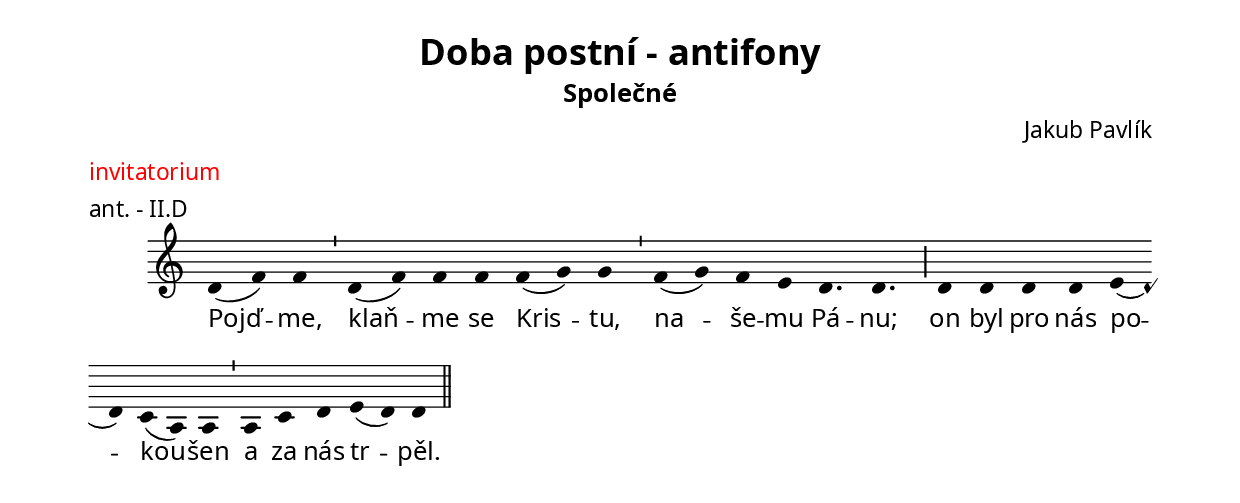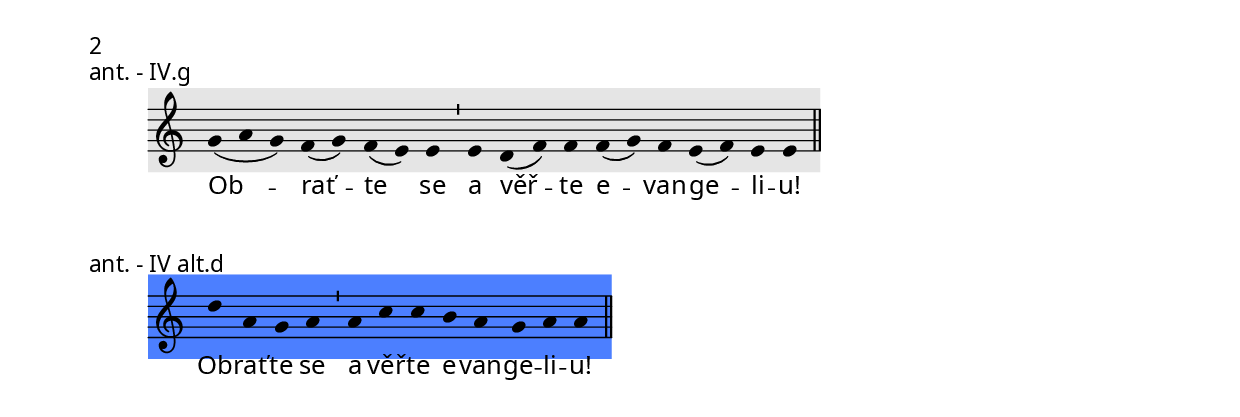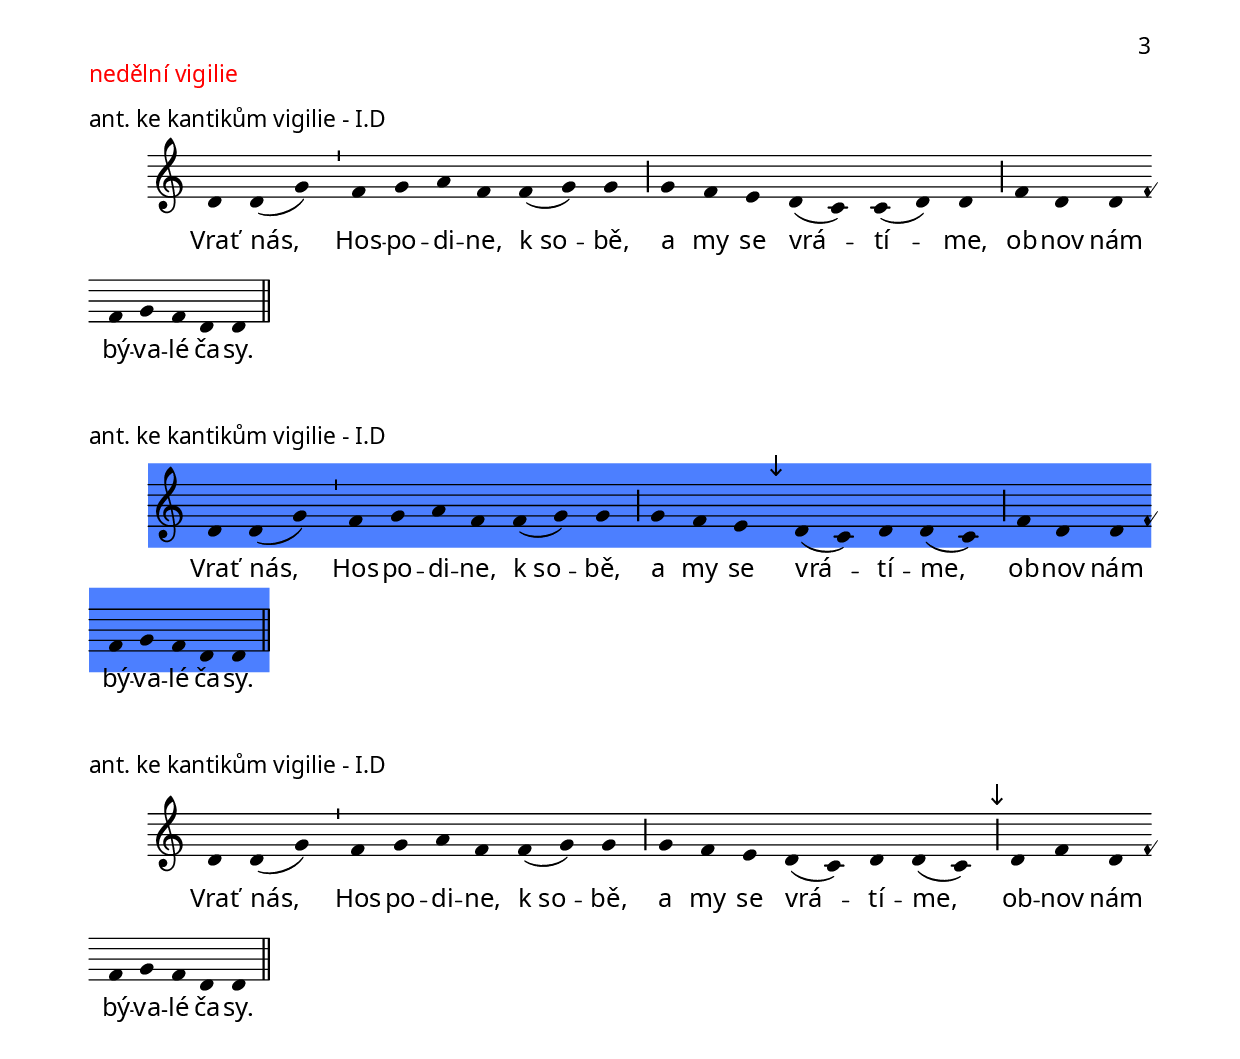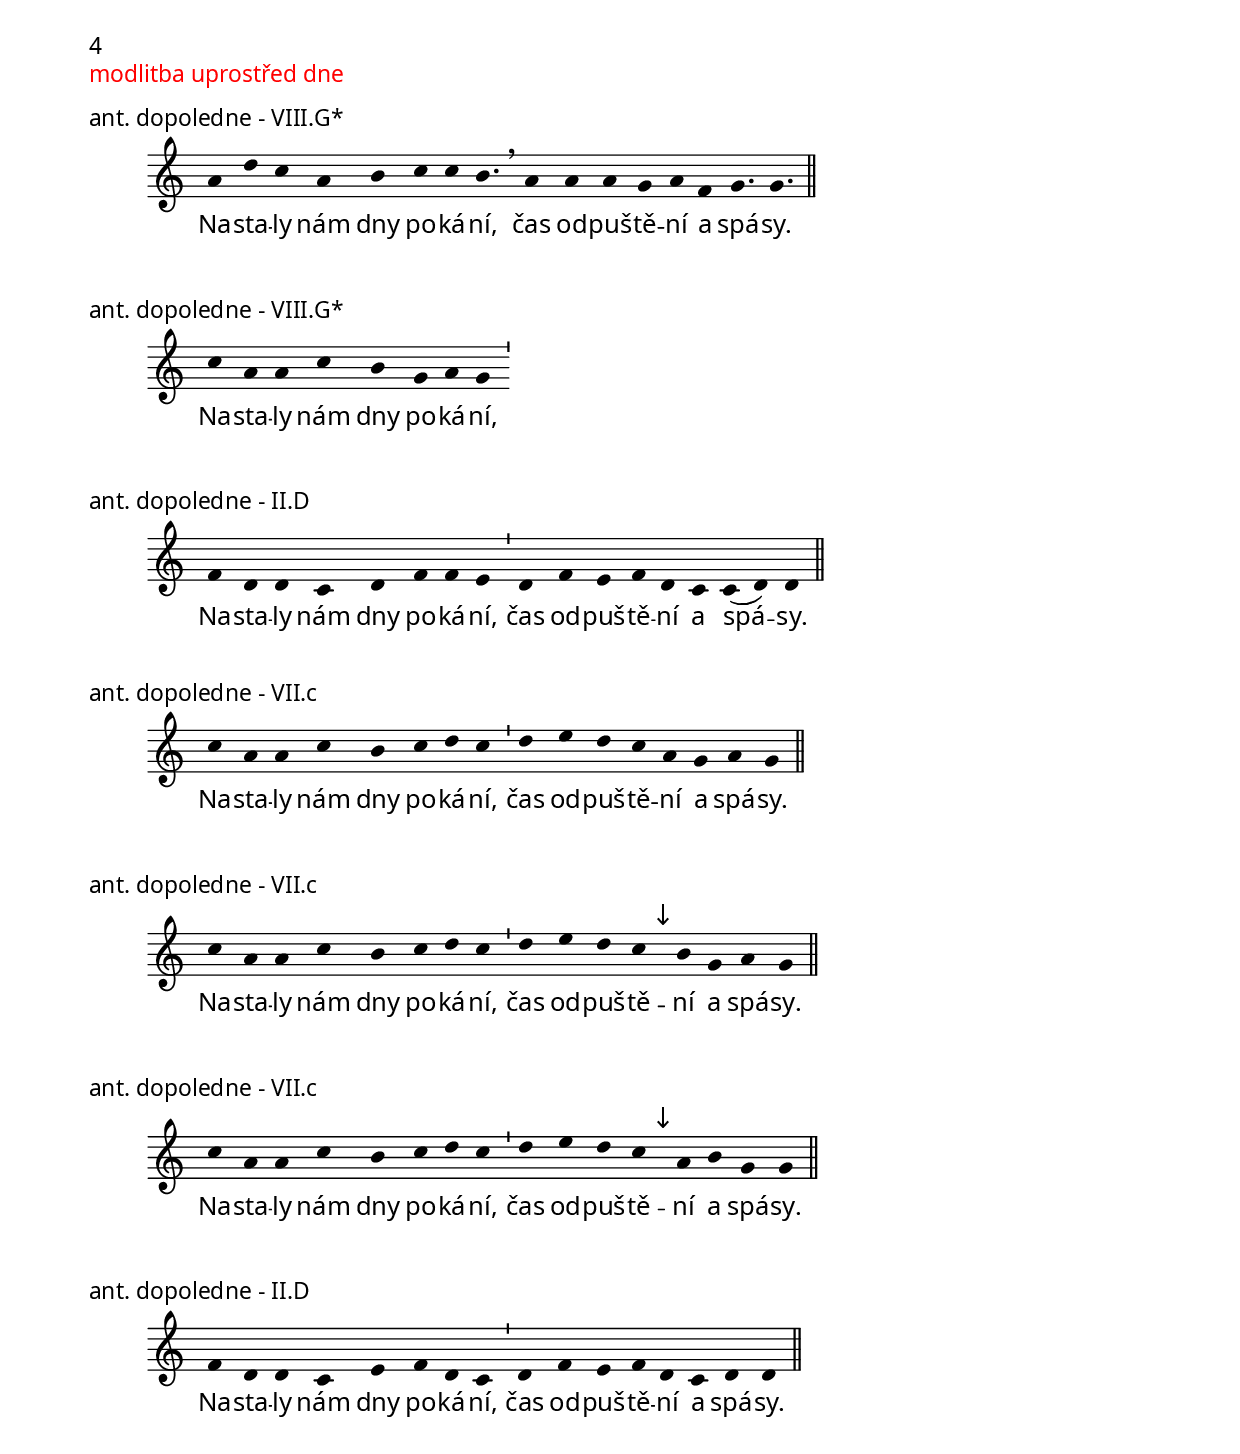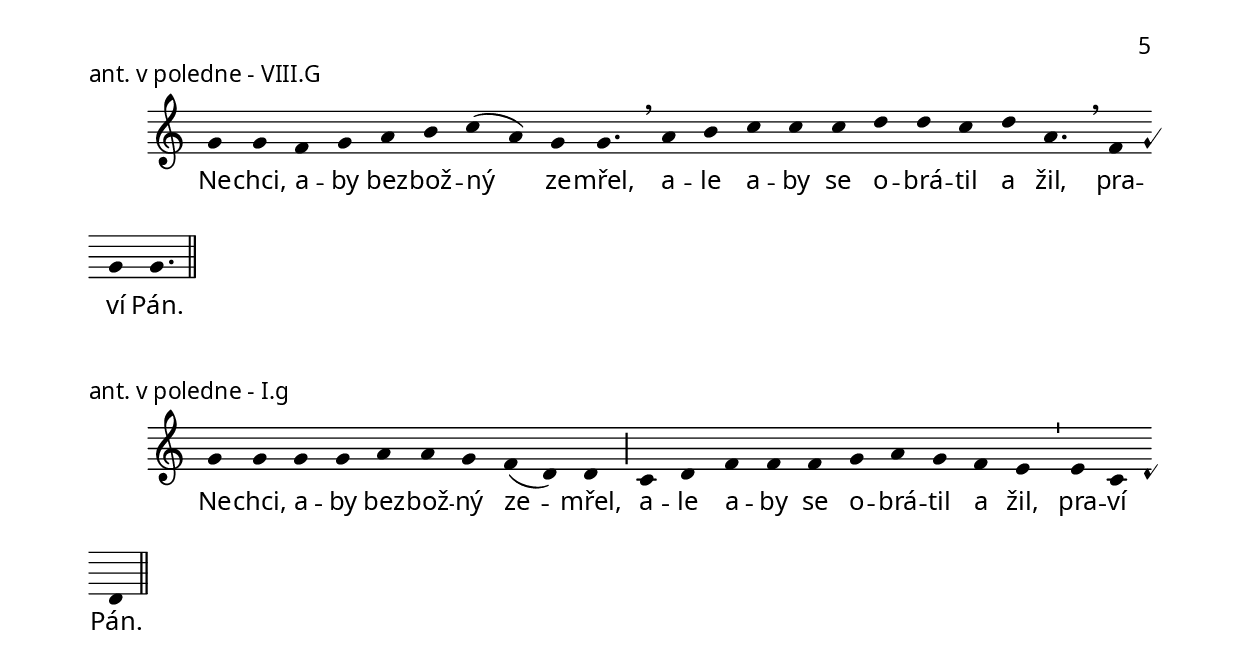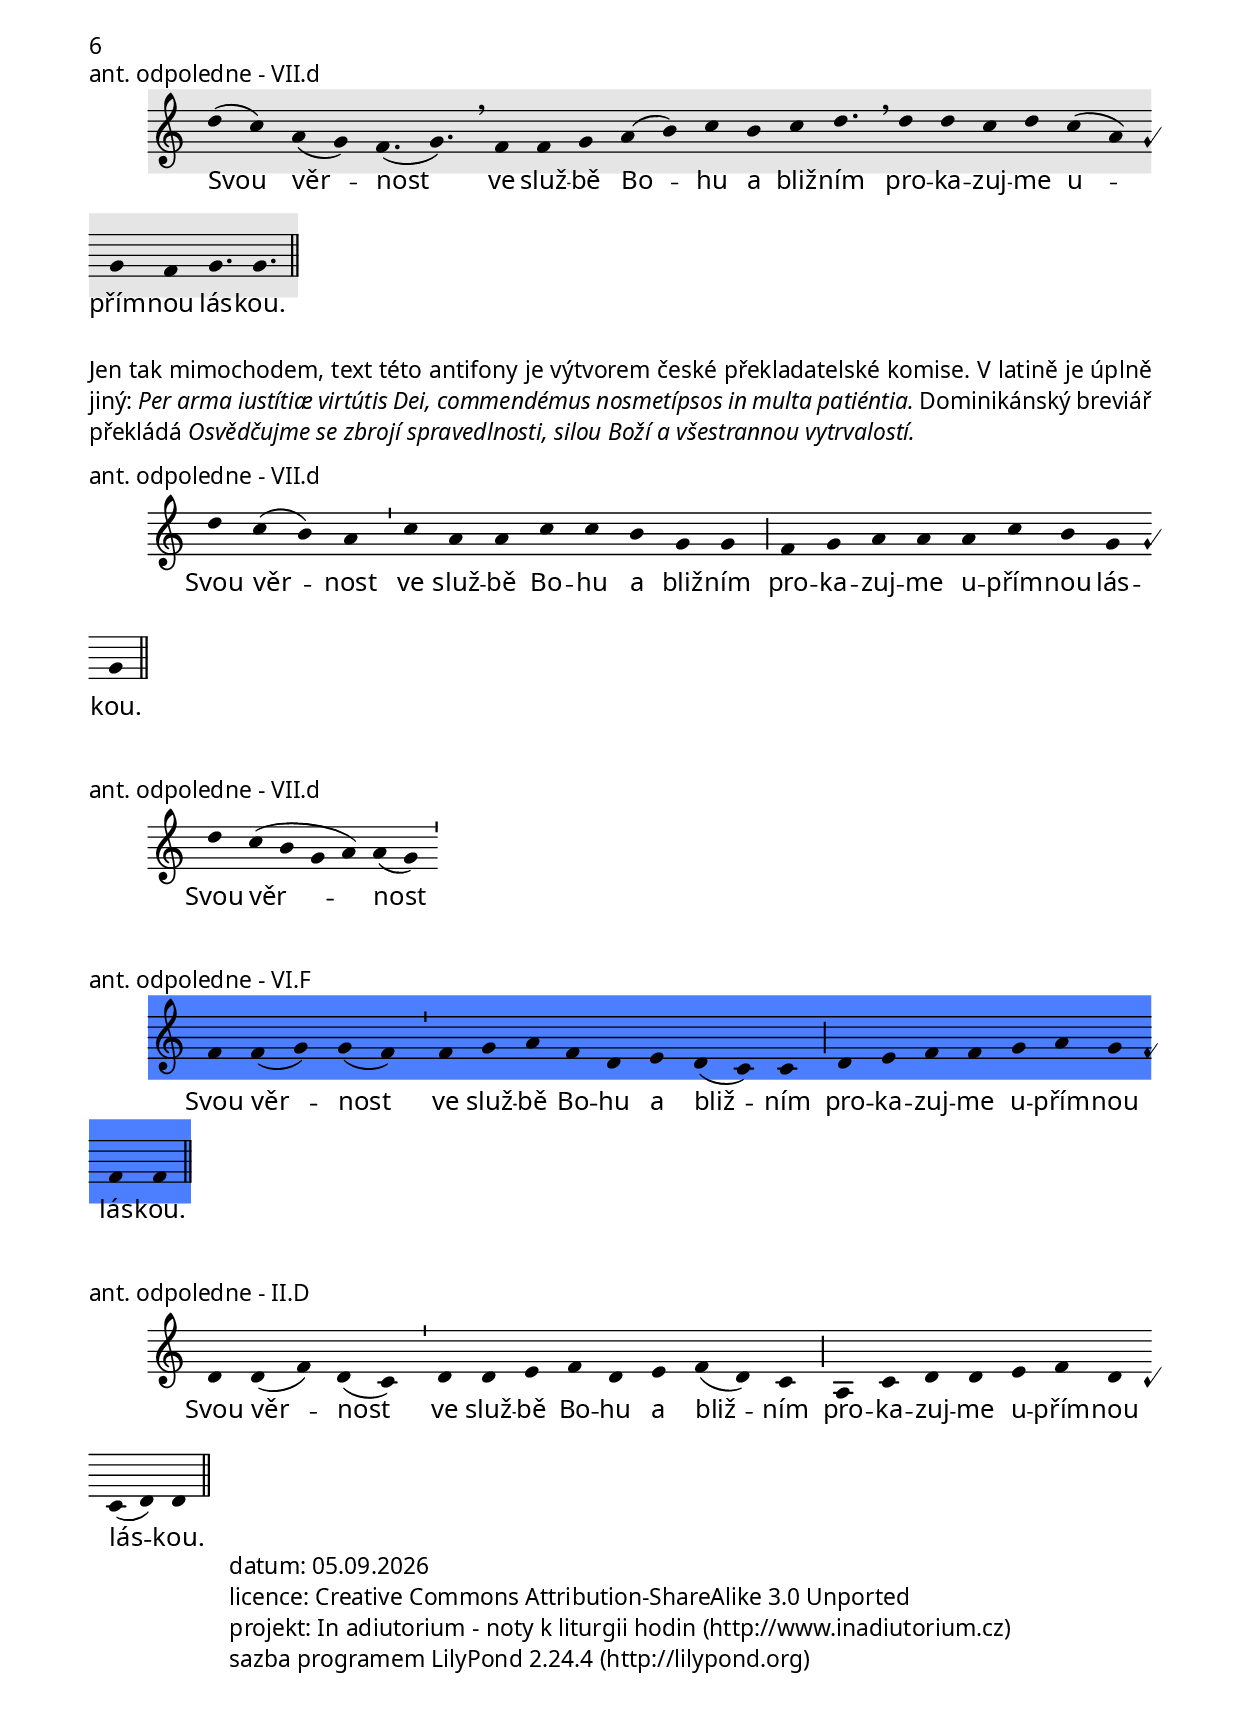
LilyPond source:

\version "2.14.2"

\header {
  title = "Doba postní - antifony"
  composer = "Jakub Pavlík"
}

\include "spolecne.ly"

\bookpart {
  \header {
    subtitle = "Společné"
  }

  \markup {\nadpisHodinka {"invitatorium"}}

  \score {
    \relative c' {
      \choralniRezim
      d4( f) f \barMin
      d( f) f f f( g) g \barMin f( g) f e d4. d \barMaior
      d4 d d d e( d) c( a) a \barMin a c d e( d) d \barFinalis
    }
    \addlyrics {
      Pojď -- me,
      klaň -- me se Kris -- tu, na -- še -- mu Pá -- nu;
      on byl pro nás po -- kou -- šen a za nás tr -- pěl.
    }
    \header {
      quid = "ant."
      modus = "II"
      differentia = "D"
      psalmus = ""
      id = ""
      fons = "Z antifon pro Svatý týden."
      piece = \markup {\sestavTitulekBezZalmu}
    }
  }

  \pageBreak

  \score {
    \relative c'' {
      \zvyraznovacSedy
      \choralniRezim
      g( a g) f( g) f( e) e \barMin
      e d( f) f f( g) f e( f) e e \barFinalis
    }
    \addlyrics {
      Ob -- rať -- te se
      a věř -- te e -- van -- ge -- li -- u!
    }
    \header {
      quid = "ant."
      modus = "IV"
      differentia = "g"
      psalmus = ""
      id = ""
      piece = \markup {\sestavTitulekBezZalmu}
    }
  }

  \score {
    \relative c'' {
      \zvyraznovacModry
      \choralniRezim
      d4 a g a \barMin
      a c c b a g a a \barFinalis
    }
    \addlyrics {
      Ob -- rať -- te se
      a věř -- te e -- van -- ge -- li -- u!
    }
    \header {
      quid = "ant."
      modus = "IV alt"
      differentia = "d"
      psalmus = ""
      id = ""
      piece = \markup {\sestavTitulekBezZalmu}
    }
  }

  \pageBreak

  \markup {\nadpisHodinka {"nedělní vigilie"}}

  \score {
    \relative c' {
      \choralniRezim
      d4 d( g) \barMin f g a f f( g) g \barMaior
      g f e d( c) c( d) d \barMaior
      f d d f g f d d \barFinalis
    }
    \addlyrics {
      Vrať nás, Hos -- po -- di -- ne, k_so -- bě,
      a my se vrá -- tí -- me,
      ob -- nov nám bý -- va -- lé ča -- sy.
    }
    \header {
      quid = "ant. ke kantikům vigilie"
      modus = "I"
      differentia = "D"
      psalmus = ""
      id = "mv-avig"
      piece = \markup {\sestavTitulekBezZalmu}
    }
  }

  \score {
    \relative c' {
      \zvyraznovacModry
      \choralniRezim
      d4 d( g) \barMin f g a f f( g) g \barMaior
      g f e \mark\sipka d( c) d d( c) \barMaior
      f d d f g f d d \barFinalis
    }
    \addlyrics {
      Vrať nás, Hos -- po -- di -- ne, k_so -- bě,
      a my se vrá -- tí -- me,
      ob -- nov nám bý -- va -- lé ča -- sy.
    }
    \header {
      quid = "ant. ke kantikům vigilie"
      modus = "I"
      differentia = "D"
      psalmus = ""
      id = "mv-avig"
      piece = \markup {\sestavTitulekBezZalmu}
    }
  }

  \score {
    \relative c' {
      \choralniRezim
      d4 d( g) \barMin f g a f f( g) g \barMaior
      g f e d( c) d d( c) \barMaior
      \mark\sipka d f d f g f d d \barFinalis
    }
    \addlyrics {
      Vrať nás, Hos -- po -- di -- ne, k_so -- bě,
      a my se vrá -- tí -- me,
      ob -- nov nám bý -- va -- lé ča -- sy.
    }
    \header {
      quid = "ant. ke kantikům vigilie"
      modus = "I"
      differentia = "D"
      psalmus = ""
      id = "mv-avig"
      piece = \markup {\sestavTitulekBezZalmu}
    }
  }

  \pageBreak

  \markup {\nadpisHodinka {"modlitba uprostřed dne"}}

  \score {
    \relative c'' {
      \choralniRezim

      a4 d c a b c c b4. \breathe a4 a a g a f g4. g \bar "||"
    }
    \addlyrics {
      Na -- sta -- ly nám dny po -- ká -- ní, čas od -- puš -- tě -- ní a spá -- sy.
    }
    \header {
      quid = "ant. dopoledne"
      modus = "VIII"
      differentia = "G*"
      psalmus = ""
      id = ""
      piece = \markup {\sestavTitulekBezZalmu}
    }
  }

  \score {
    \relative c'' {
      \choralniRezim

      c4 a a c b g a g \barMin

    }
    \addlyrics {
      Na -- sta -- ly nám dny po -- ká -- ní,
      čas od -- puš -- tě -- ní a spá -- sy.
    }
    \header {
      quid = "ant. dopoledne"
      modus = "VIII"
      differentia = "G*"
      psalmus = ""
      id = ""
      piece = \markup {\sestavTitulekBezZalmu}
    }
  }

  \score {
    \relative c' {
      \choralniRezim

      f4 d d c d f f e \barMin
      d f e f d c c( d) d \barFinalis
    }
    \addlyrics {
      Na -- sta -- ly nám dny po -- ká -- ní,
      čas od -- puš -- tě -- ní a spá -- sy.
    }
    \header {
      quid = "ant. dopoledne"
      modus = "II"
      differentia = "D"
      psalmus = ""
      id = ""
      piece = \markup {\sestavTitulekBezZalmu}
    }
  }

  \score {
    \relative c'' {
      \choralniRezim

      c4 a a c b c d c \barMin
      d e d c a g a g \barFinalis
    }
    \addlyrics {
      Na -- sta -- ly nám dny po -- ká -- ní,
      čas od -- puš -- tě -- ní a spá -- sy.
    }
    \header {
      quid = "ant. dopoledne"
      modus = "VII"
      differentia = "c"
      psalmus = ""
      id = ""
      piece = \markup {\sestavTitulekBezZalmu}
    }
  }

  \score {
    \relative c'' {
      \choralniRezim

      c4 a a c b c d c \barMin
      d e d c \mark\sipka b g a g \barFinalis
    }
    \addlyrics {
      Na -- sta -- ly nám dny po -- ká -- ní,
      čas od -- puš -- tě -- ní a spá -- sy.
    }
    \header {
      quid = "ant. dopoledne"
      modus = "VII"
      differentia = "c"
      psalmus = ""
      id = ""
      piece = \markup {\sestavTitulekBezZalmu}
    }
  }

  \score {
    \relative c'' {
      \choralniRezim

      c4 a a c b c d c \barMin
      d e d c \mark\sipka a b g g \barFinalis
    }
    \addlyrics {
      Na -- sta -- ly nám dny po -- ká -- ní,
      čas od -- puš -- tě -- ní a spá -- sy.
    }
    \header {
      quid = "ant. dopoledne"
      modus = "VII"
      differentia = "c"
      psalmus = ""
      id = ""
      piece = \markup {\sestavTitulekBezZalmu}
    }
  }

  \score {
    \relative c' {
      \choralniRezim

      f4 d d c e f d c \barMin
      d f e f d c d d \barFinalis
    }
    \addlyrics {
      Na -- sta -- ly nám dny po -- ká -- ní,
      čas od -- puš -- tě -- ní a spá -- sy.
    }
    \header {
      quid = "ant. dopoledne"
      modus = "II"
      differentia = "D"
      psalmus = ""
      id = ""
      piece = \markup {\sestavTitulekBezZalmu}
    }
  }

  \pageBreak

  \score {
    \relative c'' {
      \choralniRezim

      g4 g f g a b c( a) g g4. \breathe a4 b c c c d d c d a4. \breathe f4 g g4. \bar "||"
    }
    \addlyrics {
      Ne -- chci, a -- by bez -- bož -- ný ze -- mřel, a -- le a -- by se o -- brá -- til a žil, pra -- ví Pán.
    }
    \header {
      quid = "ant. v poledne"
      modus = "VIII"
      differentia = "G"
      psalmus = ""
      id = ""
      piece = \markup {\sestavTitulekBezZalmu}
    }
  }

  \score {
    \relative c'' {
      \choralniRezim

      g4 g g g a a g f( d) d \barMaior
      c d f f f g a g f e \barMin
      e c d \barFinalis
    }
    \addlyrics {
      Ne -- chci, a -- by bez -- bož -- ný ze -- mřel,
      a -- le a -- by se o -- brá -- til a žil,
      pra -- ví Pán.
    }
    \header {
      quid = "ant. v poledne"
      modus = "I"
      differentia = "g"
      psalmus = ""
      id = ""
      piece = \markup {\sestavTitulekBezZalmu}
    }
  }

  \pageBreak

  \score {
    \relative c'' {
      \zvyraznovacSedy
      \choralniRezim

      d4( c) a( g) f4.( g) \breathe f4 f g a( b) c b c d4. \breathe d4 d c d c( a) g f g4. g \bar "||"
    }
    \addlyrics {
      Svou věr -- nost ve služ -- bě Bo -- hu a bliž -- ním pro -- ka -- zuj -- me u -- přím -- nou lás -- kou.
    }
    \header {
      quid = "ant. odpoledne"
      modus = "VII"
      differentia = "d"
      psalmus = ""
      id = ""
      piece = \markup {\sestavTitulekBezZalmu}
    }
  }

  \markup\justify{
    Jen tak mimochodem, text této antifony je výtvorem
    české překladatelské komise. V latině je úplně jiný:
    \italic{Per arma iustítiæ virtútis Dei, commendémus nosmetípsos in multa patiéntia.}
    Dominikánský breviář překládá
    \italic{Osvědčujme se zbrojí spravedlnosti, silou Boží a všestrannou vytrvalostí.}
  }

  \score {
    \relative c'' {
      \choralniRezim

      d4 c( b) a \barMin
      c a a c c b g g \barMaior
      f g a a a c b g g \barFinalis
    }
    \addlyrics {
      Svou věr -- nost
      ve služ -- bě Bo -- hu a bliž -- ním
      pro -- ka -- zuj -- me u -- přím -- nou lás -- kou.
    }
    \header {
      quid = "ant. odpoledne"
      modus = "VII"
      differentia = "d"
      psalmus = ""
      id = ""
      piece = \markup {\sestavTitulekBezZalmu}
    }
  }

  \score {
    \relative c'' {
      \choralniRezim

      d4 c( b g a) a( g) \barMin
    }
    \addlyrics {
      Svou věr -- nost
      ve služ -- bě Bo -- hu a bliž -- ním
      pro -- ka -- zuj -- me u -- přím -- nou lás -- kou.
    }
    \header {
      quid = "ant. odpoledne"
      modus = "VII"
      differentia = "d"
      psalmus = ""
      id = ""
      piece = \markup {\sestavTitulekBezZalmu}
    }
  }

  \score {
    \relative c' {
      \zvyraznovacModry
      \choralniRezim

      f4 f( g) g( f) \barMin
      f g a f d e d( c) c \barMaior
      d e f f g a g f f \barFinalis
    }
    \addlyrics {
      Svou věr -- nost
      ve služ -- bě Bo -- hu a bliž -- ním
      pro -- ka -- zuj -- me u -- přím -- nou lás -- kou.
    }
    \header {
      quid = "ant. odpoledne"
      modus = "VI"
      differentia = "F"
      psalmus = ""
      id = ""
      piece = \markup {\sestavTitulekBezZalmu}
    }
  }

  \score {
    \relative c' {
      \choralniRezim

      d4 d( f) d( c) \barMin
      d d e f d e f( d) c \barMaior
      a c d d e f d c( d) d \barFinalis
    }
    \addlyrics {
      Svou věr -- nost
      ve služ -- bě Bo -- hu a bliž -- ním
      pro -- ka -- zuj -- me u -- přím -- nou lás -- kou.
    }
    \header {
      quid = "ant. odpoledne"
      modus = "II"
      differentia = "D"
      psalmus = ""
      id = ""
      piece = \markup {\sestavTitulekBezZalmu}
    }
  }

} % bookpart

